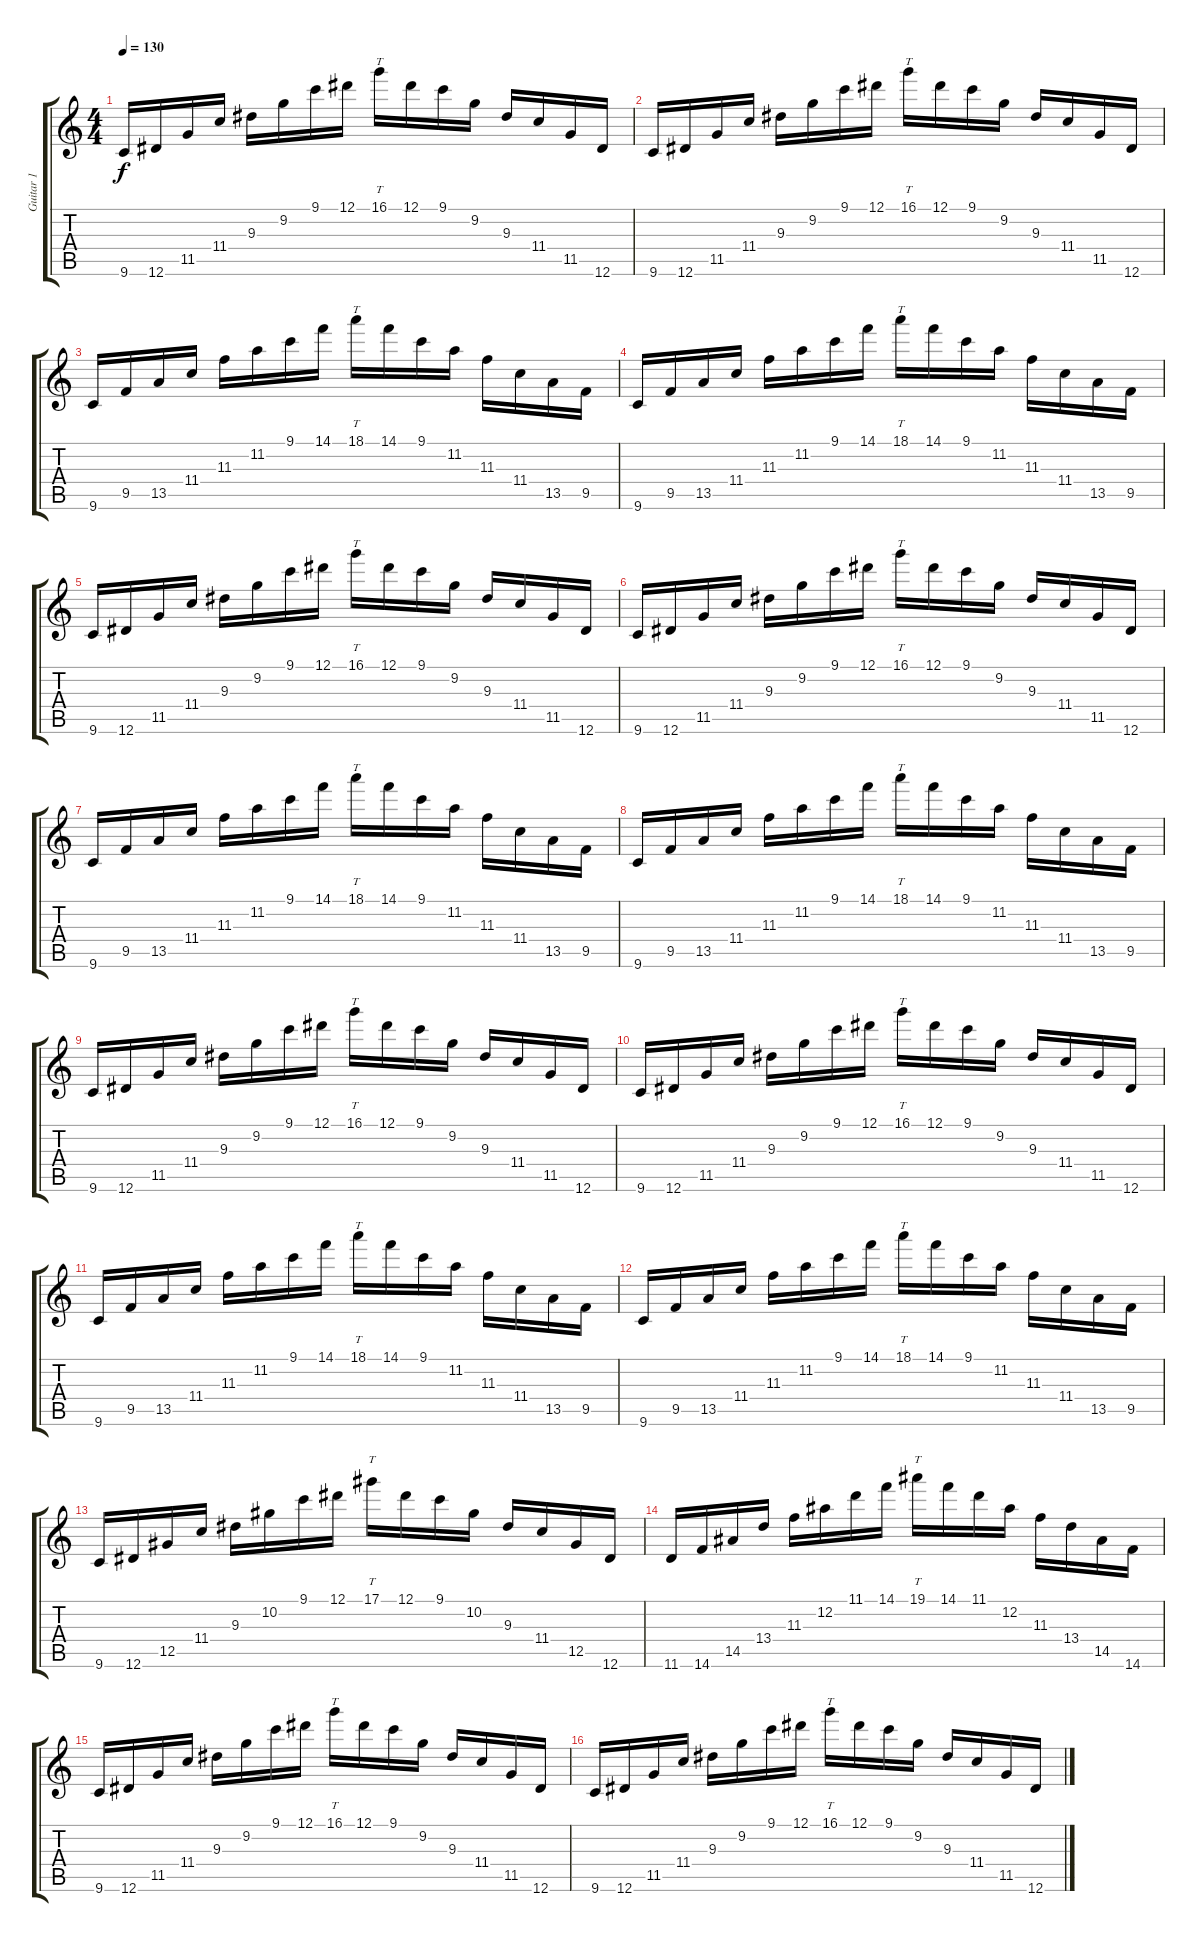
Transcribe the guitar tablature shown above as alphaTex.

\track ("Guitar 1" "Guitar 1") {instrument acousticguitarnylon}
\staff {score tabs}
\tuning (Eb4 Bb3 Gb3 Db3 Ab2 Eb2) {hide}
\ts (4 4)
\tempo 130
\clef g2
\ks c
9.6.16{dy f} 12.6.16 11.5.16 11.4.16 9.3.16 9.2.16 9.1.16 12.1.16 16.1.16{tt} 12.1.16 9.1.16 9.2.16 9.3.16 11.4.16 11.5.16 12.6.16 |
9.6.16 12.6.16 11.5.16 11.4.16 9.3.16 9.2.16 9.1.16 12.1.16 16.1.16{tt} 12.1.16 9.1.16 9.2.16 9.3.16 11.4.16 11.5.16 12.6.16 |
9.6.16 9.5.16 13.5.16 11.4.16 11.3.16 11.2.16 9.1.16 14.1.16 18.1.16{tt} 14.1.16 9.1.16 11.2.16 11.3.16 11.4.16 13.5.16 9.5.16 |
9.6.16 9.5.16 13.5.16 11.4.16 11.3.16 11.2.16 9.1.16 14.1.16 18.1.16{tt} 14.1.16 9.1.16 11.2.16 11.3.16 11.4.16 13.5.16 9.5.16 |
9.6.16 12.6.16 11.5.16 11.4.16 9.3.16 9.2.16 9.1.16 12.1.16 16.1.16{tt} 12.1.16 9.1.16 9.2.16 9.3.16 11.4.16 11.5.16 12.6.16 |
9.6.16 12.6.16 11.5.16 11.4.16 9.3.16 9.2.16 9.1.16 12.1.16 16.1.16{tt} 12.1.16 9.1.16 9.2.16 9.3.16 11.4.16 11.5.16 12.6.16 |
9.6.16 9.5.16 13.5.16 11.4.16 11.3.16 11.2.16 9.1.16 14.1.16 18.1.16{tt} 14.1.16 9.1.16 11.2.16 11.3.16 11.4.16 13.5.16 9.5.16 |
9.6.16 9.5.16 13.5.16 11.4.16 11.3.16 11.2.16 9.1.16 14.1.16 18.1.16{tt} 14.1.16 9.1.16 11.2.16 11.3.16 11.4.16 13.5.16 9.5.16 |
9.6.16 12.6.16 11.5.16 11.4.16 9.3.16 9.2.16 9.1.16 12.1.16 16.1.16{tt} 12.1.16 9.1.16 9.2.16 9.3.16 11.4.16 11.5.16 12.6.16 |
9.6.16 12.6.16 11.5.16 11.4.16 9.3.16 9.2.16 9.1.16 12.1.16 16.1.16{tt} 12.1.16 9.1.16 9.2.16 9.3.16 11.4.16 11.5.16 12.6.16 |
9.6.16 9.5.16 13.5.16 11.4.16 11.3.16 11.2.16 9.1.16 14.1.16 18.1.16{tt} 14.1.16 9.1.16 11.2.16 11.3.16 11.4.16 13.5.16 9.5.16 |
9.6.16 9.5.16 13.5.16 11.4.16 11.3.16 11.2.16 9.1.16 14.1.16 18.1.16{tt} 14.1.16 9.1.16 11.2.16 11.3.16 11.4.16 13.5.16 9.5.16 |
9.6.16 12.6.16 12.5.16 11.4.16 9.3.16 10.2.16 9.1.16 12.1.16 17.1.16{tt} 12.1.16 9.1.16 10.2.16 9.3.16 11.4.16 12.5.16 12.6.16 |
11.6.16 14.6.16 14.5.16 13.4.16 11.3.16 12.2.16 11.1.16 14.1.16 19.1.16{tt} 14.1.16 11.1.16 12.2.16 11.3.16 13.4.16 14.5.16 14.6.16 |
9.6.16 12.6.16 11.5.16 11.4.16 9.3.16 9.2.16 9.1.16 12.1.16 16.1.16{tt} 12.1.16 9.1.16 9.2.16 9.3.16 11.4.16 11.5.16 12.6.16 |
9.6.16 12.6.16 11.5.16 11.4.16 9.3.16 9.2.16 9.1.16 12.1.16 16.1.16{tt} 12.1.16 9.1.16 9.2.16 9.3.16 11.4.16 11.5.16 12.6.16
